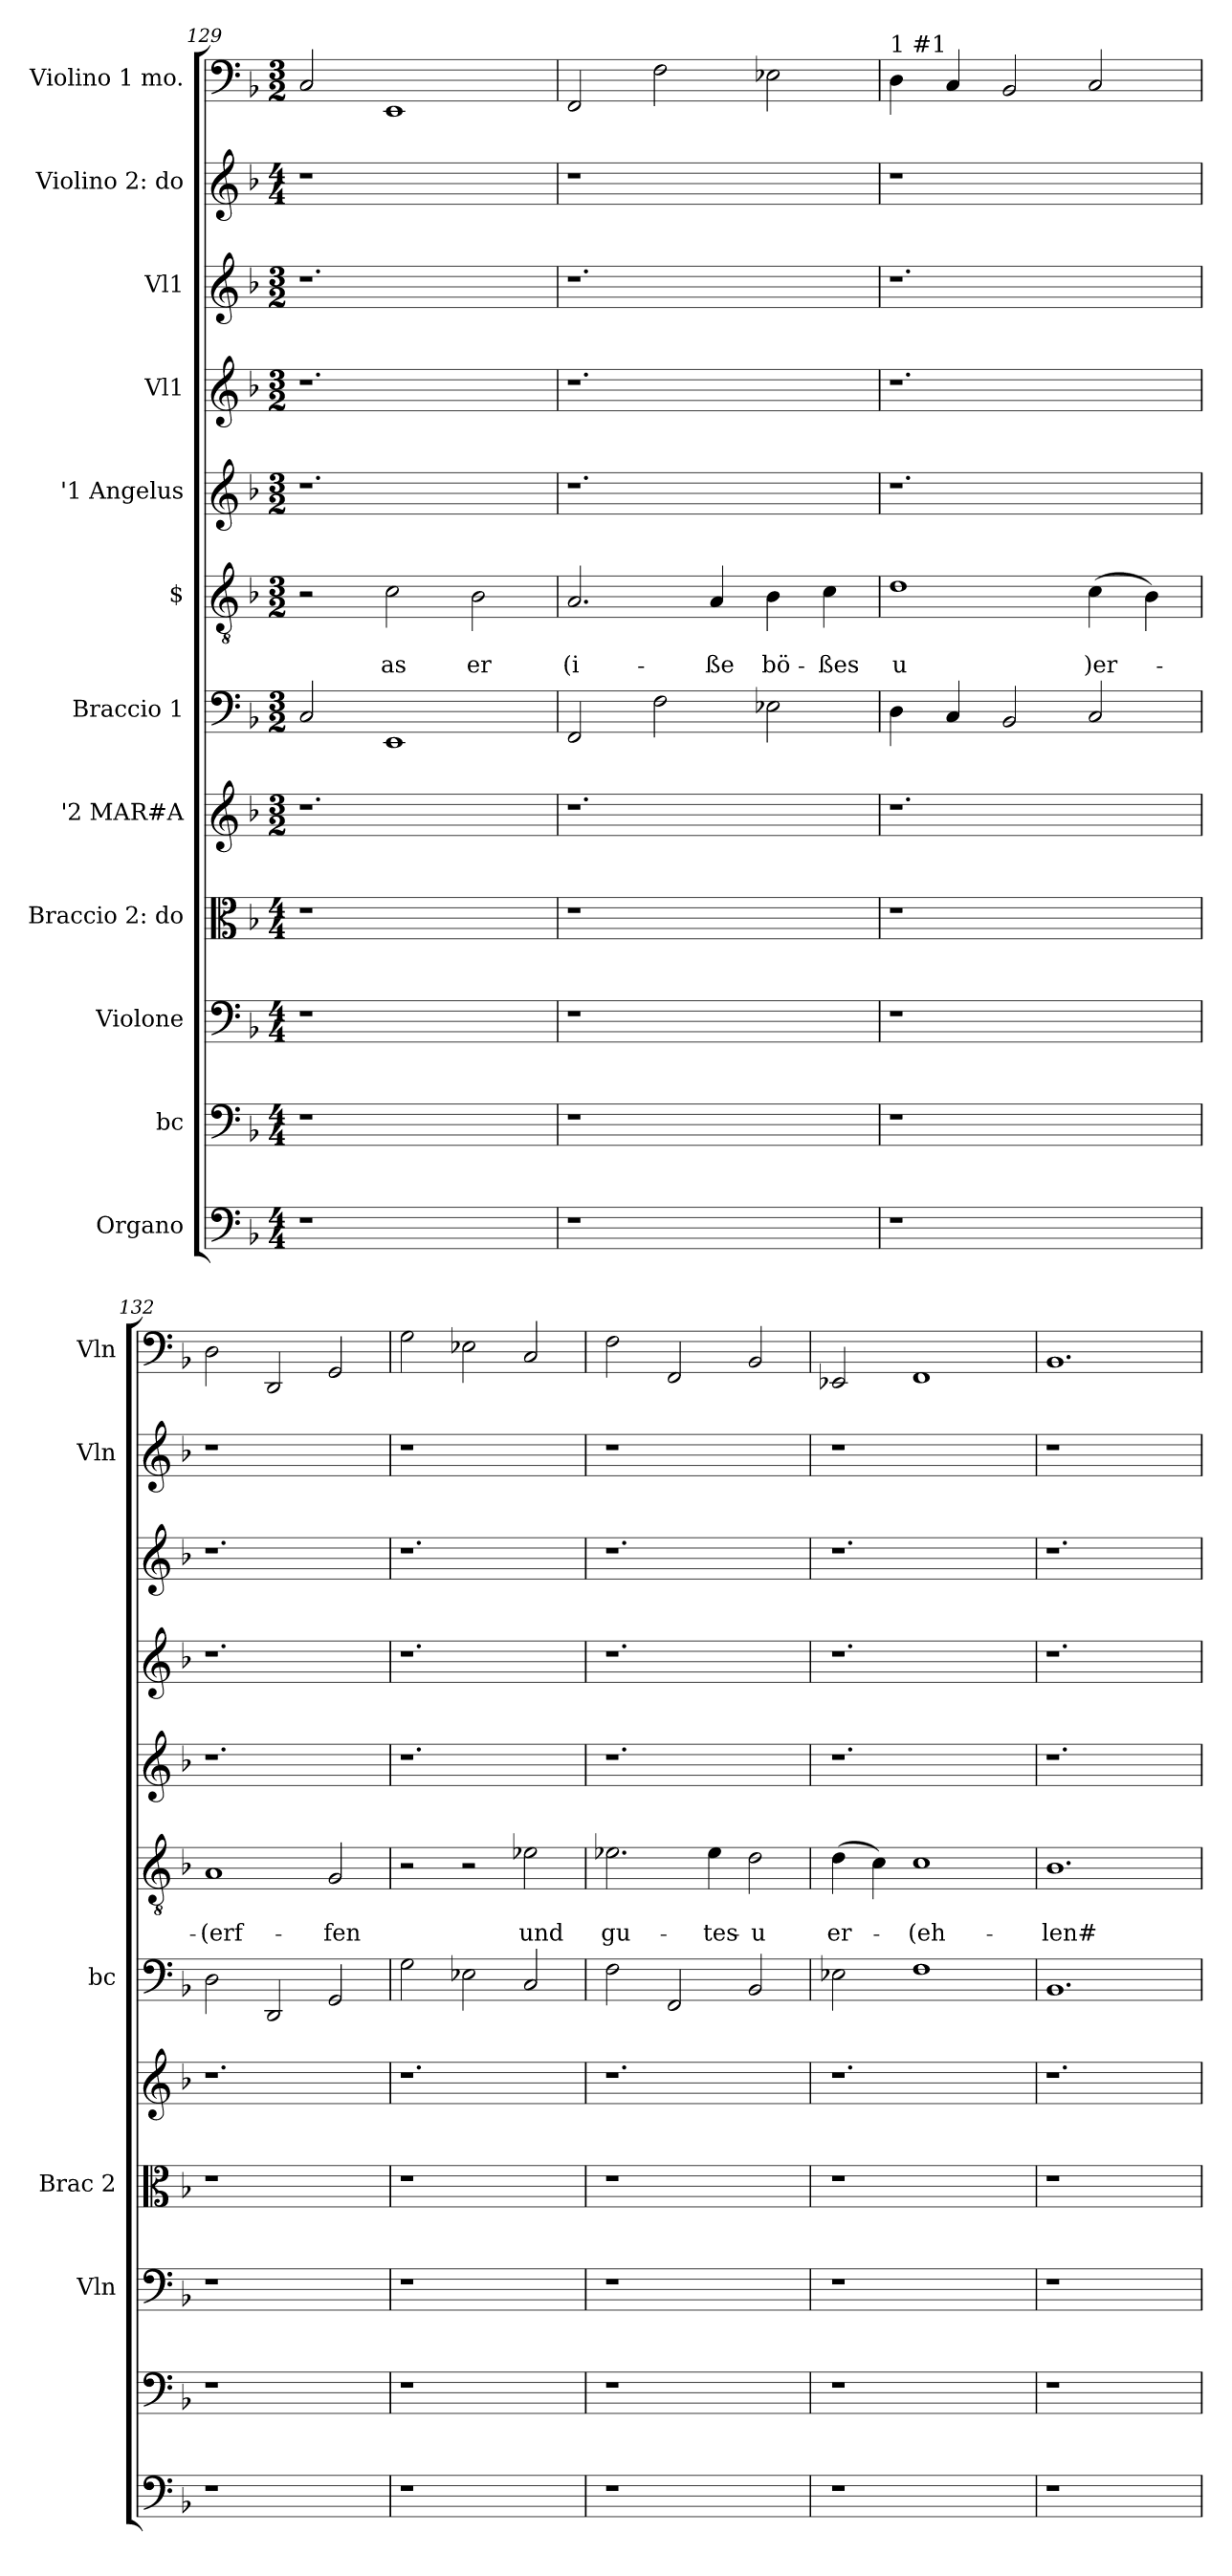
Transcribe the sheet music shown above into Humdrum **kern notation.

**kern	**kern	**kern	**kern	**kern	**kern	**kern	**text	**text	**kern	**kern	**kern	**kern	**kern
*part12	*part11	*part10	*part9	*part8	*part7	*part6	*part6	*part6	*part5	*part4	*part3	*part2	*part1
*staff12	*staff11	*staff10	*staff9	*staff8	*staff7	*staff6	*staff6	*staff6	*staff5	*staff4	*staff3	*staff2	*staff1
*I"Organo	*I"bc	*I"Violone	*I"Braccio 2: do	*I"'2 MAR#A	*I"Braccio 1	*I"$	*	*	*I"'1 Angelus	*I"Vl1	*I"Vl1	*I"Violino 2: do	*I"Violino 1 mo.
*	*	*I'Vln	*I'Brac 2	*	*I'bc	*	*	*	*	*	*	*I'Vln	*I'Vln
*clefF4	*clefF4	*clefF4	*clefC3	*clefG2	*clefF4	*clefGv2	*	*	*clefG2	*clefG2	*clefG2	*clefG2	*clefF4
*k[b-]	*k[b-]	*k[b-]	*k[b-]	*k[b-]	*k[b-]	*k[b-]	*	*	*k[b-]	*k[b-]	*k[b-]	*k[b-]	*k[b-]
*F:	*F:	*F:	*F:	*F:	*F:	*F:	*	*	*F:	*F:	*F:	*F:	*F:
*M4/4	*M4/4	*M4/4	*M4/4	*M3/2	*M3/2	*M3/2	*	*	*M3/2	*M3/2	*M3/2	*M4/4	*M3/2
=129	=129	=129	=129	=129	=129	=129	=129	=129	=129	=129	=129	=129	=129
1r	1r	1r	1r	1.r	2C/	2r	.	.	1.r	1.r	1.r	1r	2C/
!	!	!	!	!	!	!	!	!LO:LY:b	!	!	!	!	!
.	.	.	.	.	1EE<	2c\	.	as	.	.	.	.	1EE
!	!	!	!	!	!	!	!	!LO:LY:b	!	!	!	!	!
2ryy	2ryy	2ryy	2ryy	.	.	2B-\	.	er	.	.	.	2ryy	.
=130	=130	=130	=130	=130	=130	=130	=130	=130	=130	=130	=130	=130	=130
!	!	!	!	!	!	!	!	!LO:LY:b	!	!	!	!	!
1r	1r	1r	1r	1.r	2FF/	2.A/	.	(i-	1.r	1.r	1.r	1r	2FF/
.	.	.	.	.	2F\	.	.	.	.	.	.	.	2F\
!	!	!	!	!	!	!	!	!LO:LY:b	!	!	!	!	!
.	.	.	.	.	.	4A/	.	-ße	.	.	.	.	.
!	!	!	!	!	!	!	!	!LO:LY:b	!	!	!	!	!
2ryy	2ryy	2ryy	2ryy	.	2E-X\	4B-\	.	bö-	.	.	.	2ryy	2E-\
!	!	!	!	!	!	!	!	!LO:LY:b:rj	!	!	!	!	!
.	.	.	.	.	.	4c\	.	-ßes	.	.	.	.	.
!!LO:LB:g=z
=131	=131	=131	=131	=131	=131	=131	=131	=131	=131	=131	=131	=131	=131
!	!	!	!	!	!	!	!	!	!	!	!	!	!LO:TX:a:t=1 #1
!	!	!	!	!	!	!	!	!LO:LY:b	!	!	!	!	!
1r	1r	1r	1r	1.r	4D\	1d	.	u	1.r	1.r	1.r	1r	4D\
.	.	.	.	.	4C/	.	.	.	.	.	.	.	4C/
.	.	.	.	.	2BB-/	.	.	.	.	.	.	.	2BB-/
!	!	!	!	!	!	!	!	!LO:LY:b	!	!	!	!	!
2ryy	2ryy	2ryy	2ryy	.	2C/	(>4c\	.	)er-	.	.	.	2ryy	2C/
.	.	.	.	.	.	4B-\)	.	.	.	.	.	.	.
=132	=132	=132	=132	=132	=132	=132	=132	=132	=132	=132	=132	=132	=132
!	!	!	!	!	!	!	!	!LO:LY:b	!	!	!	!	!
1r	1r	1r	1r	1.r	2D\	1A	.	-(erf-	1.r	1.r	1.r	1r	2D\
.	.	.	.	.	2DD/	.	.	.	.	.	.	.	2DD/
!	!	!	!	!	!	!	!	!LO:LY:b	!	!	!	!	!
2ryy	2ryy	2ryy	2ryy	.	2GG/	2G/	.	-fen	.	.	.	2ryy	2GG/
=133	=133	=133	=133	=133	=133	=133	=133	=133	=133	=133	=133	=133	=133
1r	1r	1r	1r	1.r	2G\	2r	.	.	1.r	1.r	1.r	1r	2G\
.	.	.	.	.	2E-X>\	2r	.	.	.	.	.	.	2E-X\
!	!	!	!	!	!	!	!	!LO:LY:b	!	!	!	!	!
2ryy	2ryy	2ryy	2ryy	.	2C/	2e-X\	.	und	.	.	.	2ryy	2C/
=134	=134	=134	=134	=134	=134	=134	=134	=134	=134	=134	=134	=134	=134
!	!	!	!	!	!	!	!	!LO:LY:b	!	!	!	!	!
1r	1r	1r	1r	1.r	2F\	2.e-X\	.	gu-	1.r	1.r	1.r	1r	2F\
.	.	.	.	.	2FF/	.	.	.	.	.	.	.	2FF/
!	!	!	!	!	!	!	!	!LO:LY:b	!	!	!	!	!
.	.	.	.	.	.	4e-\	.	-tes-	.	.	.	.	.
!	!	!	!	!	!	!	!	!LO:LY:b	!	!	!	!	!
2ryy	2ryy	2ryy	2ryy	.	2BB-/	2d\	.	-u	.	.	.	2ryy	2BB-/
=135	=135	=135	=135	=135	=135	=135	=135	=135	=135	=135	=135	=135	=135
!	!	!	!	!	!	!	!	!LO:LY:b	!	!	!	!	!
1r	1r	1r	1r	1.r	2E-X\	(>4d\	.	er-	1.r	1.r	1.r	1r	2EE-X/
.	.	.	.	.	.	4c\)	.	.	.	.	.	.	.
!	!	!	!	!	!	!	!	!LO:LY:b	!	!	!	!	!
.	.	.	.	.	1F	1c	.	-(eh-	.	.	.	.	1FF
2ryy	2ryy	2ryy	2ryy	.	.	.	.	.	.	.	.	2ryy	.
=136	=136	=136	=136	=136	=136	=136	=136	=136	=136	=136	=136	=136	=136
!	!	!	!	!	!	!	!	!LO:LY:b	!	!	!	!	!
1r	1r	1r	1r	1.r	1.BB-	1.B-	.	-len#	1.r	1.r	1.r	1r	1.BB-
2ryy	2ryy	2ryy	2ryy	.	.	.	.	.	.	.	.	2ryy	.
=	=	=	=	=	=	=	=	=	=	=	=	=	=
*-	*-	*-	*-	*-	*-	*-	*-	*-	*-	*-	*-	*-	*-
